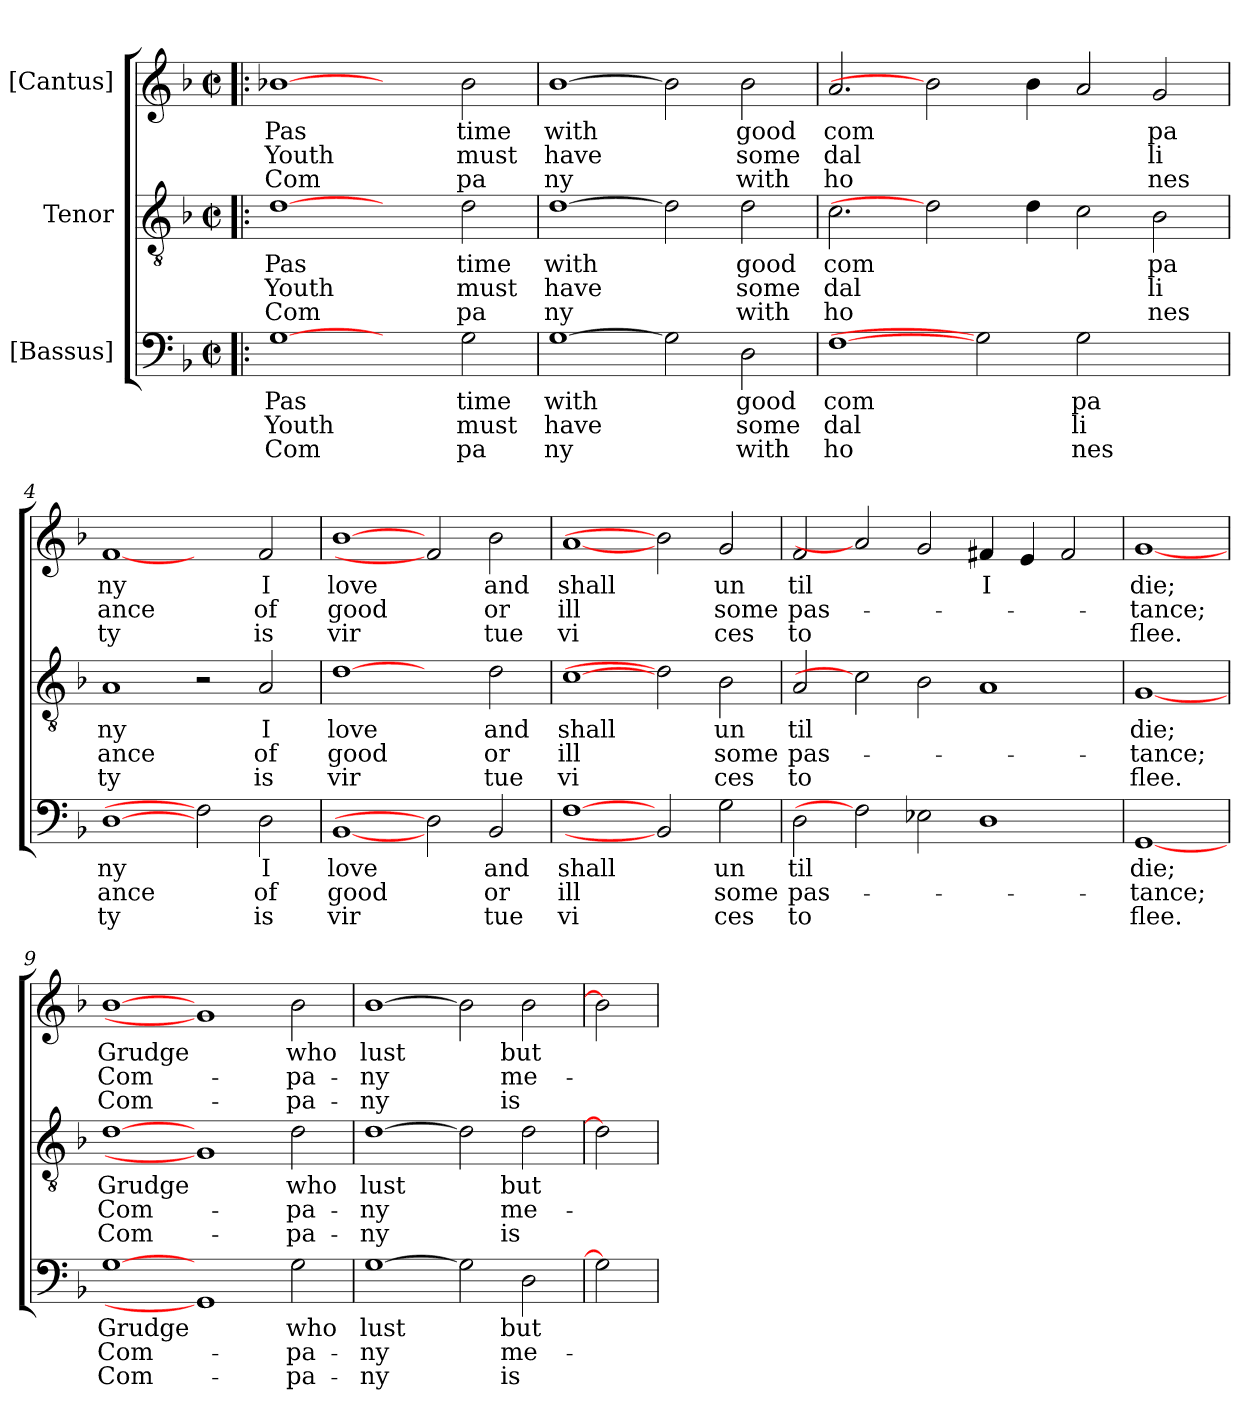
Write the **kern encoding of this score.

**kern	**text	**text	**text	**kern	**text	**text	**text	**kern	**text	**text	**text
*part3	*part3	*part3	*part3	*part2	*part2	*part2	*part2	*part1	*part1	*part1	*part1
*staff3	*staff3	*staff3	*staff3	*staff2	*staff2	*staff2	*staff2	*staff1	*staff1	*staff1	*staff1
*I"[Bassus]	*	*	*	*I"Tenor	*	*	*	*I"[Cantus]	*	*	*
*clefF4	*	*	*	*clefGv2	*	*	*	*clefG2	*	*	*
*k[b-]	*	*	*	*k[b-]	*	*	*	*k[b-]	*	*	*
*F:	*	*	*	*F:	*	*	*	*F:	*	*	*
*M2/2	*	*	*	*M2/2	*	*	*	*M2/2	*	*	*
*met(c|)	*	*	*	*met(c|)	*	*	*	*met(c|)	*	*	*
=1!|:	=1!|:	=1!|:	=1!|:	=1!|:	=1!|:	=1!|:	=1!|:	=1!|:	=1!|:	=1!|:	=1!|:
!	!LO:LY:b	!LO:LY:b	!LO:LY:b	!	!LO:LY:b	!LO:LY:b	!LO:LY:b	!	!LO:LY:b	!LO:LY:b	!LO:LY:b
[1G	Pas	Youth	Com	[1d	Pas	Youth	Com	[1b-X	Pas	Youth	Com
2ryy	.	.	.	2ryy	.	.	.	2ryy	.	.	.
!	!LO:LY:b	!LO:LY:b	!LO:LY:b	!	!LO:LY:b	!LO:LY:b	!LO:LY:b	!	!LO:LY:b	!LO:LY:b	!LO:LY:b
2G\	time	must	pa	2d\	time	must	pa	2b-\	time	must	pa
=2	=2	=2	=2	=2	=2	=2	=2	=2	=2	=2	=2
!	!LO:LY:b	!LO:LY:b	!LO:LY:b	!	!LO:LY:b	!LO:LY:b	!LO:LY:b	!	!LO:LY:b	!LO:LY:b	!LO:LY:b
[1G	with	have	ny	[1d	with	have	ny	[1b-	with	have	ny
2G]	.	.	.	2d]	.	.	.	2b-]	.	.	.
!	!LO:LY:b	!LO:LY:b	!LO:LY:b	!	!LO:LY:b	!LO:LY:b	!LO:LY:b	!	!LO:LY:b	!LO:LY:b	!LO:LY:b
2D\	good	some	with	2d\	good	some	with	2b-\	good	some	with
=3	=3	=3	=3	=3	=3	=3	=3	=3	=3	=3	=3
!	!LO:LY:b	!LO:LY:b	!LO:LY:b	!	!LO:LY:b	!LO:LY:b	!LO:LY:b	!	!LO:LY:b	!LO:LY:b	!LO:LY:b
[1F	com	dal	ho	2.c\	com	dal	ho	2.a/	com	dal	ho
.	.	.	.	2d]	.	.	.	2b-]	.	.	.
2G]	.	.	.	.	.	.	.	.	.	.	.
.	.	.	.	4d\	.	.	.	4b-\	.	.	.
!	!LO:LY:b	!LO:LY:b	!LO:LY:b	!	!	!	!	!	!	!	!
2G\	pa	li	nes	2c\	.	.	.	2a/	.	.	.
!	!	!	!	!	!LO:LY:b	!LO:LY:b	!LO:LY:b	!	!LO:LY:b	!LO:LY:b	!LO:LY:b
2ryy	.	.	.	2B-\	pa	li	nes	2g/	pa	li	nes
=4	=4	=4	=4	=4	=4	=4	=4	=4	=4	=4	=4
!	!LO:LY:b	!LO:LY:b	!LO:LY:b	!	!LO:LY:b	!LO:LY:b	!LO:LY:b	!	!LO:LY:b	!LO:LY:b	!LO:LY:b
[1D	ny	ance	ty	1A	ny	ance	ty	[1f	ny	ance	ty
2F]	.	.	.	2r	.	.	.	2ryy	.	.	.
!	!LO:LY:b	!LO:LY:b	!LO:LY:b	!	!LO:LY:b	!LO:LY:b	!LO:LY:b	!	!LO:LY:b	!LO:LY:b	!LO:LY:b
2D\	I	of	is	2A/	I	of	is	2f/	I	of	is
=5	=5	=5	=5	=5	=5	=5	=5	=5	=5	=5	=5
!	!LO:LY:b	!LO:LY:b	!LO:LY:b	!	!LO:LY:b	!LO:LY:b	!LO:LY:b	!	!LO:LY:b	!LO:LY:b	!LO:LY:b
[1BB-	love	good	vir	[1d	love	good	vir	[1b->	love	good	vir
2D]	.	.	.	2ryy	.	.	.	2f]	.	.	.
!	!LO:LY:b	!LO:LY:b	!LO:LY:b	!	!LO:LY:b	!LO:LY:b	!LO:LY:b	!	!LO:LY:b	!LO:LY:b	!LO:LY:b
2BB-/	and	or	tue	2d\	and	or	tue	2b-\	and	or	tue
=6	=6	=6	=6	=6	=6	=6	=6	=6	=6	=6	=6
!	!LO:LY:b	!LO:LY:b	!LO:LY:b	!	!LO:LY:b	!LO:LY:b	!LO:LY:b	!	!LO:LY:b	!LO:LY:b	!LO:LY:b
[1F	shall	ill	vi	[1c	shall	ill	vi	[1a	shall	ill	vi
2BB-]	.	.	.	2d]	.	.	.	2b-]	.	.	.
!	!LO:LY:b	!LO:LY:b	!LO:LY:b	!	!LO:LY:b	!LO:LY:b	!LO:LY:b	!	!LO:LY:b	!LO:LY:b	!LO:LY:b
2G\	un	some	ces	2B-\	un	some	ces	2g/	un	some	ces
!!LO:LB:g=z
=7	=7	=7	=7	=7	=7	=7	=7	=7	=7	=7	=7
!	!LO:LY:b	!LO:LY:b	!LO:LY:b	!	!LO:LY:b	!LO:LY:b	!LO:LY:b	!	!LO:LY:b	!LO:LY:b	!LO:LY:b
2D\	til	pas-	to	2A/	til	pas-	to	2f/	til	pas-	to
2F]	.	.	.	2c]	.	.	.	2a]	.	.	.
2E-\	.	.	.	2B-\	.	.	.	2g/	.	.	.
!	!	!	!	!	!	!	!	!	!LO:LY:b:rj	!	!
1D	.	.	.	1A	.	.	.	4f#/	I	.	.
.	.	.	.	.	.	.	.	4e/	.	.	.
.	.	.	.	.	.	.	.	2f#/	.	.	.
=8	=8	=8	=8	=8	=8	=8	=8	=8	=8	=8	=8
!	!LO:LY:b	!LO:LY:b	!LO:LY:b	!	!LO:LY:b	!LO:LY:b	!LO:LY:b	!	!LO:LY:b	!LO:LY:b	!LO:LY:b
[1GG	die;	-tance;	flee.	[1G	die;	-tance;	flee.	[1g	die;	-tance;	flee.
=9	=9	=9	=9	=9	=9	=9	=9	=9	=9	=9	=9
!	!LO:LY:b	!LO:LY:b	!LO:LY:b	!	!LO:LY:b	!LO:LY:b	!LO:LY:b	!	!LO:LY:b	!LO:LY:b	!LO:LY:b
[1G	Grudge	Com-	Com-	[1d	Grudge	Com-	Com-	[1b-	Grudge	Com-	Com-
1GG]	.	.	.	1G]	.	.	.	1g]	.	.	.
!	!LO:LY:b	!LO:LY:b	!LO:LY:b	!	!LO:LY:b	!LO:LY:b	!LO:LY:b	!	!LO:LY:b	!LO:LY:b	!LO:LY:b
2G\	who	-pa-	-pa-	2d\	who	-pa-	-pa-	2b-\	who	-pa-	-pa-
=10	=10	=10	=10	=10	=10	=10	=10	=10	=10	=10	=10
!	!LO:LY:b	!LO:LY:b	!LO:LY:b	!	!LO:LY:b	!LO:LY:b	!LO:LY:b	!	!LO:LY:b	!LO:LY:b	!LO:LY:b
[1G	lust	-ny	-ny	[1d	lust	-ny	-ny	[1b-	lust	-ny	-ny
2G]	.	.	.	2d]	.	.	.	2b-]	.	.	.
!	!LO:LY:b	!LO:LY:b	!LO:LY:b	!	!LO:LY:b	!LO:LY:b	!LO:LY:b	!	!LO:LY:b	!LO:LY:b	!LO:LY:b
2D\	but	me-	is	2d\	but	me-	is	2b-\	but	me-	is
=11	=11	=11	=11	=11	=11	=11	=11	=11	=11	=11	=11
2G]	.	.	.	2d]	.	.	.	2b-]	.	.	.
=	=	=	=	=	=	=	=	=	=	=	=
*-	*-	*-	*-	*-	*-	*-	*-	*-	*-	*-	*-
